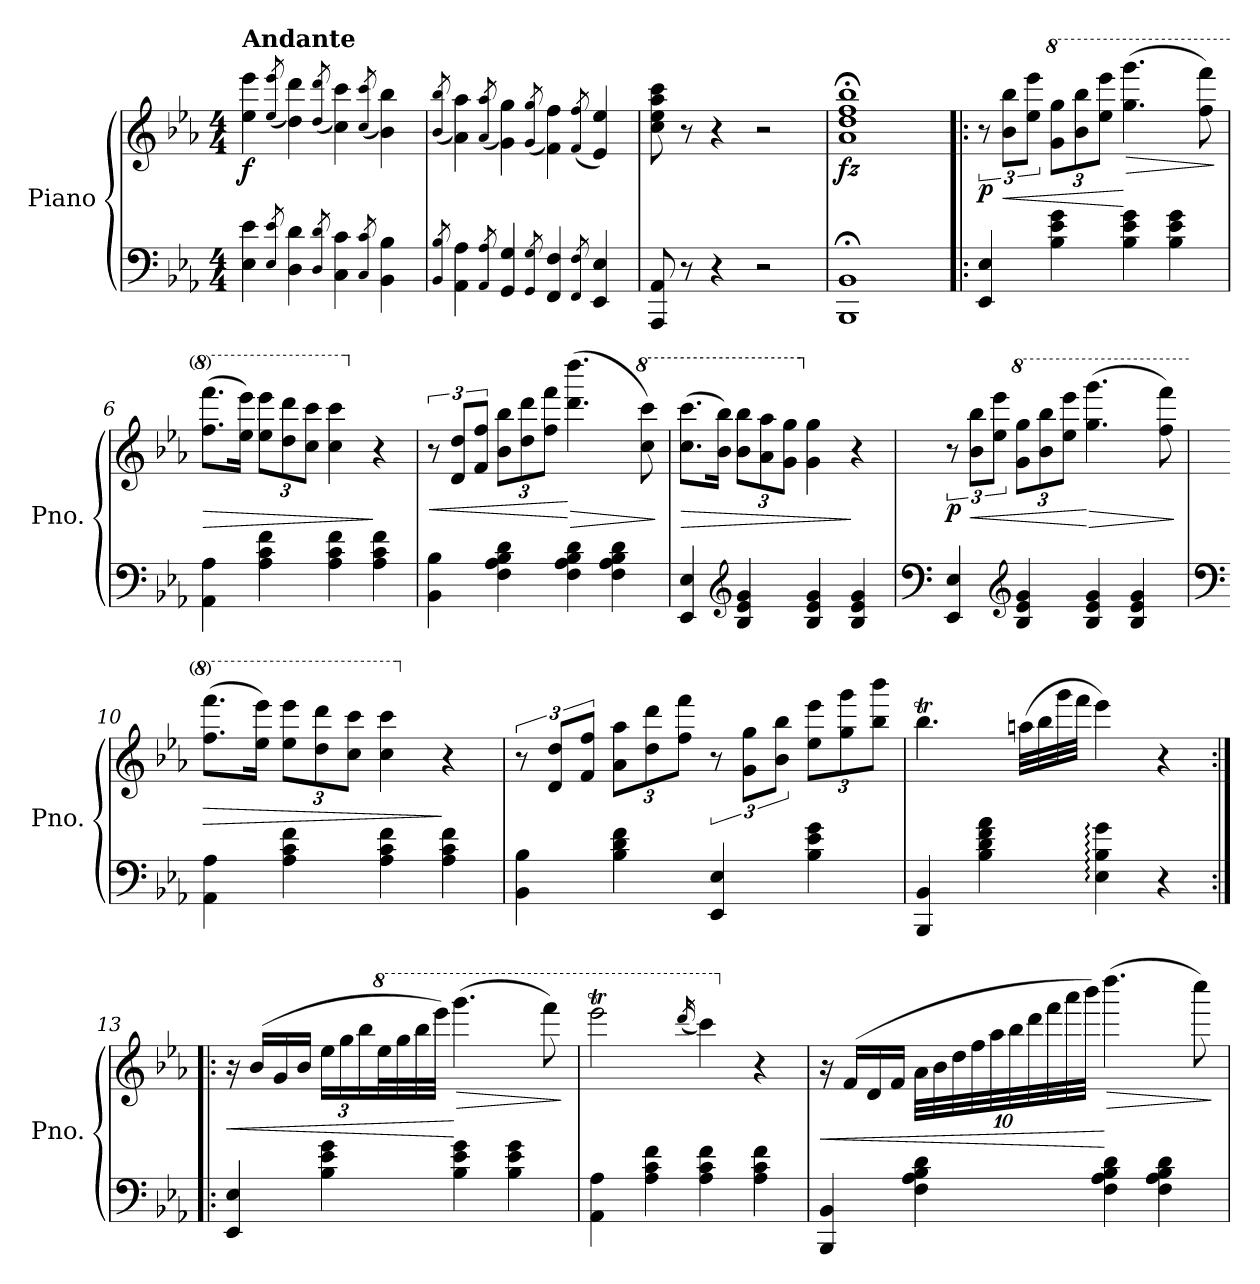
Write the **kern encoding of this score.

**kern	**kern	**dynam
*part1	*part1	*part1
*staff2	*staff1	*staff1/2
*I"Piano	*	*
*I'Pno.	*	*
*clefF4	*clefG2	*
*k[b-e-a-]	*k[b-e-a-]	*
*M4/4	*M4/4	*
*MM72	*MM72	*
=1	=1	=1
!	!LO:TX:a:B:t=Andante	!
!	!	!LO:DY:b
4E-\ 4e-\	4ee-\ 4eee-\	f
8qE-/ 8qe-/	(<8qee-/ 8qeee-/	.
4D\ 4d\	4dd\ 4ddd\)	.
8qD/ 8qd/	(<8qdd/ 8qddd/	.
4C\ 4c\	4cc\ 4ccc\)	.
8qC/ 8qc/	(<8qcc/ 8qccc/	.
4BB-\ 4B-\	4b-\ 4bb-\)	.
=2	=2	=2
8qBB-/ 8qB-/	(<8qb-/ 8qbb-/	.
4AA-\ 4A-\	4a-\ 4aa-\)	.
8qAA-/ 8qA-/	(<8qa-/ 8qaa-/	.
4GG/ 4G/	4g\ 4gg\)	.
8qGG/ 8qG/	(<8qg/ 8qgg/	.
4FF/ 4F/	4f\ 4ff\)	.
8qFF/ 8qF/	(<8qf/ 8qff/	.
4EE-/ 4E-/	4e-/ 4ee-/)	.
=3	=3	=3
8AAA-/ 8AA-/	8cc\ 8ee-\ 8aa-\ 8ccc\	.
8r	8r	.
4r	4r	.
2r	2r	.
=4	=4	=4
!	!	!LO:DY:b
1BBB-;< 1BB-;<	1a-;< 1dd;< 1ff;< 1bb-;<	fz
=5!|:	=5!|:	=5!|:
*	*MM95	*
!	!	!LO:DY:b
4EE-/ 4E-/	12r	p
!	!	!LO:HP:b
.	12b-\ 12bb-\L	<
.	12ee-\ 12eee-\J	.
*	*8va	*
*	*Xbrackettup	*
4B-\ 4e-\ 4g\	12gg\ 12ggg\L	.
.	12bb-\ 12bbb-\	.
.	12eee-\ 12eeee-\J	.
!	!	!LO:HP:n=1:b
4B-\ 4e-\ 4g\	(>4.ggg\ 4.gggg\	[ >
4B-\ 4e-\ 4g\	.	.
.	8fff\ 8ffff\)	.
.	.	]
!!LO:LB:g=z
=6	=6	=6
!	!	!LO:HP:b
4AA-\ 4A-\	(>8.fff\ 8.ffff\L	>
.	16eee-\ 16eeee-\Jk)	.
4A-\ 4c\ 4f\	12eee-\ 12eeee-\L	.
.	12ddd\ 12dddd\	.
.	12ccc\ 12cccc\J	.
4A-\ 4c\ 4f\	4ccc\ 4cccc\	.
*	*X8va	*
4A-\ 4c\ 4f\	4r	]
=7	=7	=7
*	*brackettup	*
!	!	!LO:HP:b
4BB-\ 4B-\	12r	<
.	12d/ 12dd/L	.
.	12f/ 12ff/J	.
*	*Xbrackettup	*
4F\ 4A-\ 4B-\ 4d\	12b-\ 12bb-\L	.
.	12dd\ 12ddd\	.
.	12ff\ 12fff\J	.
!	!	!LO:HP:n=1:b
4F\ 4A-\ 4B-\ 4d\	(>4.ddd\ 4.dddd\	[ >
4F\ 4A-\ 4B-\ 4d\	.	.
*	*8va	*
.	8ccc\ 8cccc\)	.
.	.	]
=8	=8	=8
!	!	!LO:HP:b
4EE-/ 4E-/	(>8.ccc\ 8.cccc\L	>
.	16bb-\ 16bbb-\Jk)	.
*clefG2	*	*
4B-/ 4e-/ 4g/	12bb-\ 12bbb-\L	.
.	12aa-\ 12aaa-\	.
.	12gg\ 12ggg\J	.
*	*X8va	*
4B-/ 4e-/ 4g/	4g\ 4gg\	.
4B-/ 4e-/ 4g/	4r	]
=9	=9	=9
*clefF4	*	*
*	*brackettup	*
!	!	!LO:DY:b
4EE-/ 4E-/	12r	p
!	!	!LO:HP:b
.	12b-\ 12bb-\L	<
.	12ee-\ 12eee-\J	.
*clefG2	*	*
*	*8va	*
*	*Xbrackettup	*
4B-/ 4e-/ 4g/	12gg\ 12ggg\L	.
.	12bb-\ 12bbb-\	.
.	12eee-\ 12eeee-\J	.
!	!	!LO:HP:n=1:b
4B-/ 4e-/ 4g/	(>4.ggg\ 4.gggg\	[ >
4B-/ 4e-/ 4g/	.	.
.	8fff\ 8ffff\)	.
.	.	]
!!LO:LB:g=z
=10	=10	=10
*clefF4	*	*
!	!	!LO:HP:b
4AA-\ 4A-\	(>8.fff\ 8.ffff\L	>
.	16eee-\ 16eeee-\Jk)	.
4A-\ 4c\ 4f\	12eee-\ 12eeee-\L	.
.	12ddd\ 12dddd\	.
.	12ccc\ 12cccc\J	.
4A-\ 4c\ 4f\	4ccc\ 4cccc\	.
*	*X8va	*
4A-\ 4c\ 4f\	4r	]
=11	=11	=11
*	*brackettup	*
4BB-\ 4B-\	12r	.
.	12d/ 12dd/L	.
.	12f/ 12ff/J	.
*	*Xbrackettup	*
4B-\ 4d\ 4f\	12a-\ 12aa-\L	.
.	12dd\ 12ddd\	.
.	12ff\ 12fff\J	.
*	*brackettup	*
4EE-/ 4E-/	12r	.
.	12g\ 12gg\L	.
.	12b-\ 12bb-\J	.
*	*Xbrackettup	*
4B-\ 4e-\ 4g\	12ee-\ 12eee-\L	.
.	12gg\ 12ggg\	.
.	12bb-\ 12bbb-\J	.
=12	=12	=12
4BBB-/ 4BB-/	4.bb-T\	.
4B-\ 4d\ 4f\ 4a-\	.	.
.	(>32aan\LLL	.
.	32bb-\	.
.	32ggg\	.
.	32fff\JJJ	.
4E-\: 4B-\: 4g\:	4eee-\)	.
4r	4r	.
!!LO:LB:g=z
=13:|!|:	=13:|!|:	=13:|!|:
!	!	!LO:HP:b
4EE-/ 4E-/	16r	<
.	(>16b-/LL	.
.	16g/	.
.	16b-/JJ	.
4B-\ 4e-\ 4g\	24ee-\LL	.
.	24gg\	.
.	24bb-\	.
*	*8va	*
.	32eee-\L	.
.	32ggg\	.
.	32bbb-\	.
.	32eeee-\JJJ)	.
!	!	!LO:HP:n=1:b
4B-\ 4e-\ 4g\	(>4.gggg\	[ >
4B-\ 4e-\ 4g\	.	.
.	8ffff\)	.
.	.	]
=14	=14	=14
4AA-\ 4A-\	2eeee-T\	.
4A-\ 4c\ 4f\	.	.
.	(<16qdddd/	.
4A-\ 4c\ 4f\	4cccc\)	.
*	*X8va	*
4A-\ 4c\ 4f\	4r	.
=15	=15	=15
!	!	!LO:HP:b
4BBB-/ 4BB-/	16r	<
.	(>16f/LL	.
.	16d/	.
.	16f/JJ	.
4F\ 4A-\ 4B-\ 4d\	40a-\LLL	.
.	40b-\	.
.	40dd\	.
.	40ff\	.
.	40aa-\	.
.	40bb-\	.
.	40ddd\	.
.	40fff\	.
.	40aaa-\	.
.	40bbb-\JJJ)	.
!	!	!LO:HP:n=1:b
4F\ 4A-\ 4B-\ 4d\	(>4.dddd\	[ >
4F\ 4A-\ 4B-\ 4d\	.	.
.	8cccc\)	.
.	.	]
=	=	=
*-	*-	*-
